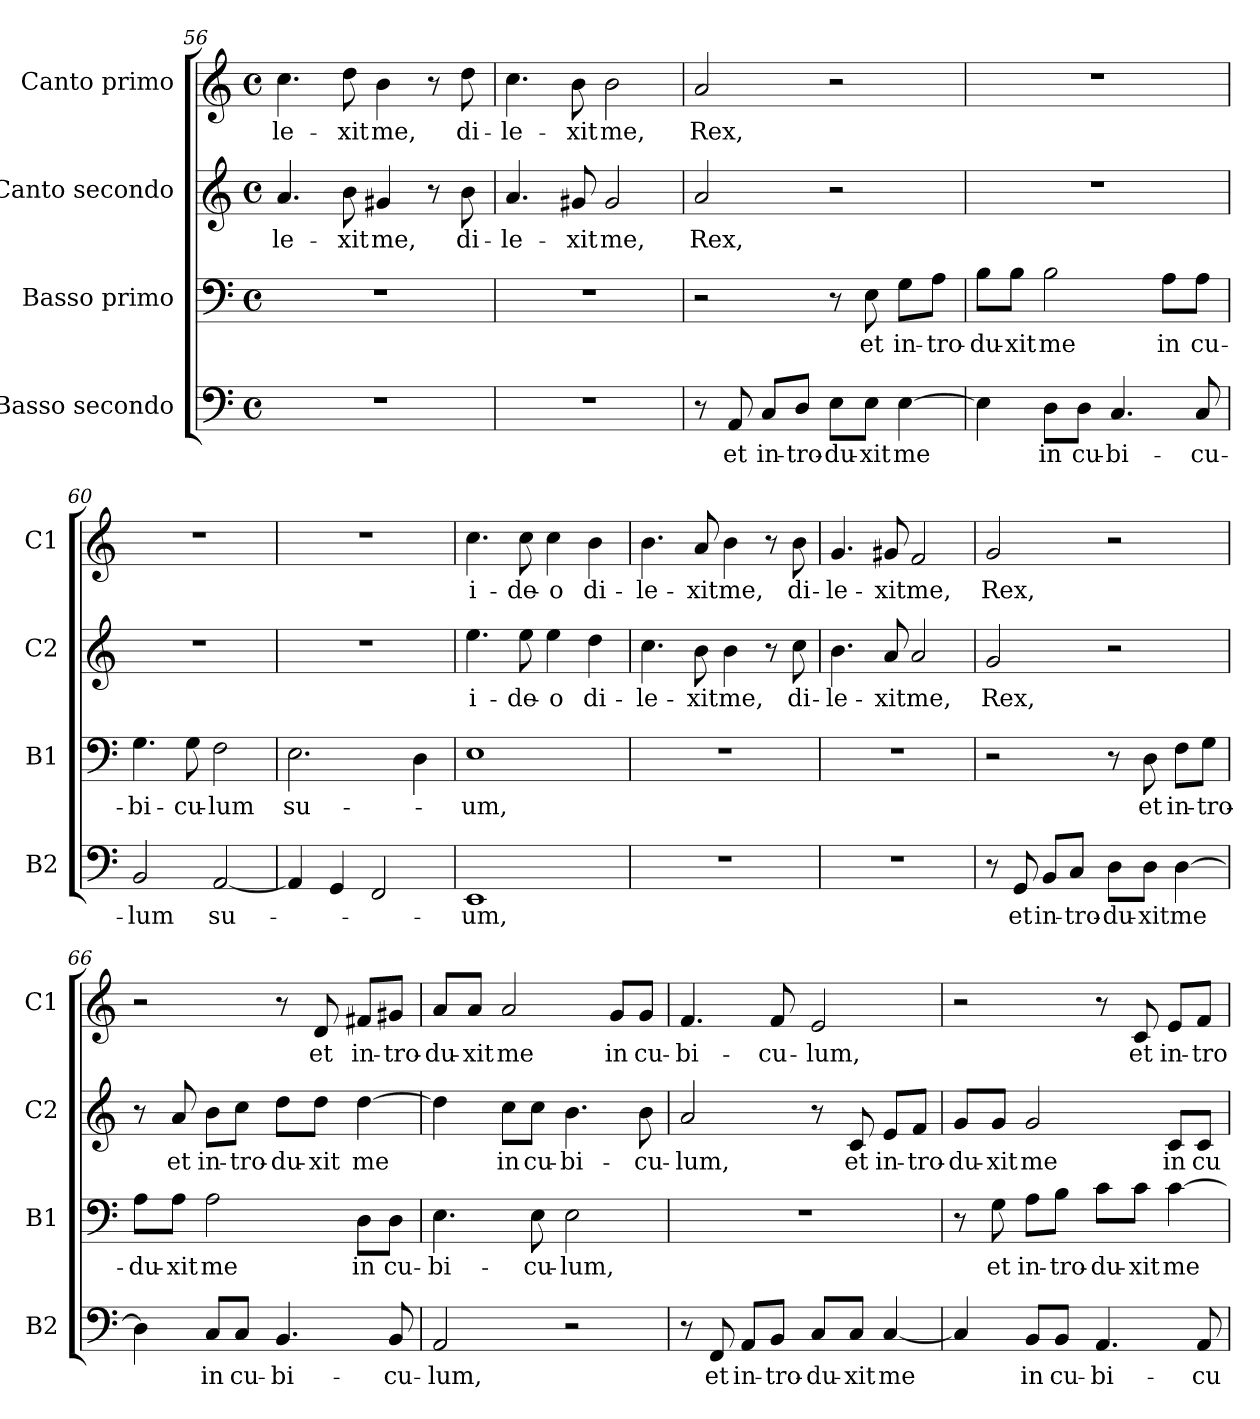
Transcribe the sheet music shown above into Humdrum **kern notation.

**kern	**text	**kern	**text	**kern	**text	**kern	**text
*part4	*part4	*part3	*part3	*part2	*part2	*part1	*part1
*staff4	*staff4	*staff3	*staff3	*staff2	*staff2	*staff1	*staff1
*I"Basso secondo	*	*I"Basso primo	*	*I"Canto secondo	*	*I"Canto primo	*
*I'B2	*	*I'B1	*	*I'C2	*	*I'C1	*
*clefF4	*	*clefF4	*	*clefG2	*	*clefG2	*
*k[]	*	*k[]	*	*k[]	*	*k[]	*
*C:	*	*C:	*	*C:	*	*C:	*
*M4/4	*	*M4/4	*	*M4/4	*	*M4/4	*
*met(c)	*	*met(c)	*	*met(c)	*	*met(c)	*
=56	=56	=56	=56	=56	=56	=56	=56
!	!	!	!	!	!LO:LY:b	!	!LO:LY:b
1r	.	1r	.	4.a/	-le-	4.cc\	-le-
!	!	!	!	!	!LO:LY:b	!	!LO:LY:b
.	.	.	.	8b\	-xit	8dd\	-xit
!	!	!	!	!	!LO:LY:b	!	!LO:LY:b
.	.	.	.	4g#X/	me,	4b\	me,
.	.	.	.	8r	.	8r	.
!	!	!	!	!	!LO:LY:b	!	!LO:LY:b
.	.	.	.	8b\	di-	8dd\	di-
=57	=57	=57	=57	=57	=57	=57	=57
!	!	!	!	!	!LO:LY:b	!	!LO:LY:b
1r	.	1r	.	4.a/	-le-	4.cc\	-le-
!	!	!	!	!	!LO:LY:b	!	!LO:LY:b
.	.	.	.	8g#X/	-xit	8b\	-xit
!	!	!	!	!	!LO:LY:b	!	!LO:LY:b
.	.	.	.	2g#/	me,	2b\	me,
!!LO:LB:g=z
=58	=58	=58	=58	=58	=58	=58	=58
!	!	!	!	!	!LO:LY:b	!	!LO:LY:b
8r	.	2r	.	2a/	Rex,	2a/	Rex,
!	!LO:LY:b	!	!	!	!	!	!
8AA/	et	.	.	.	.	.	.
!	!LO:LY:b	!	!	!	!	!	!
8C/L	in-	.	.	.	.	.	.
!	!LO:LY:b	!	!	!	!	!	!
8D/J	-tro-	.	.	.	.	.	.
!	!LO:LY:b	!	!	!	!	!	!
8E\L	-du-	8r	.	2r	.	2r	.
!	!LO:LY:b	!	!LO:LY:b	!	!	!	!
8E\J	-xit	8E\	et	.	.	.	.
!	!LO:LY:b	!	!LO:LY:b	!	!	!	!
[4E\	me	8G\L	in-	.	.	.	.
!	!	!	!LO:LY:b	!	!	!	!
.	.	8A\J	-tro-	.	.	.	.
=59	=59	=59	=59	=59	=59	=59	=59
!	!	!	!LO:LY:b	!	!	!	!
4E\]	.	8B\L	-du-	1r	.	1r	.
!	!	!	!LO:LY:b	!	!	!	!
.	.	8B\J	-xit	.	.	.	.
!	!LO:LY:b	!	!LO:LY:b	!	!	!	!
8D\L	in	2B\	me	.	.	.	.
!	!LO:LY:b	!	!	!	!	!	!
8D\J	cu-	.	.	.	.	.	.
!	!LO:LY:b	!	!	!	!	!	!
4.C/	-bi-	.	.	.	.	.	.
!	!	!	!LO:LY:b	!	!	!	!
.	.	8A\L	in	.	.	.	.
!	!LO:LY:b	!	!LO:LY:b	!	!	!	!
8C/	-cu-	8A\J	cu-	.	.	.	.
=60	=60	=60	=60	=60	=60	=60	=60
!	!LO:LY:b	!	!LO:LY:b	!	!	!	!
2BB/	-lum	4.G\	-bi-	1r	.	1r	.
!	!	!	!LO:LY:b	!	!	!	!
.	.	8G\	-cu-	.	.	.	.
!	!LO:LY:b	!	!LO:LY:b	!	!	!	!
[2AA/	su-	2F\	-lum	.	.	.	.
=61	=61	=61	=61	=61	=61	=61	=61
!	!	!	!LO:LY:b	!	!	!	!
4AA/]	.	2.E\	su-	1r	.	1r	.
4GG/	.	.	.	.	.	.	.
2FF/	.	.	.	.	.	.	.
.	.	4D\	.	.	.	.	.
=62	=62	=62	=62	=62	=62	=62	=62
!	!LO:LY:b	!	!LO:LY:b	!	!LO:LY:b	!	!LO:LY:b
1EE	-um,	1E	-um,	4.ee\	i-	4.cc\	i-
!	!	!	!	!	!LO:LY:b	!	!LO:LY:b
.	.	.	.	8ee\	-de-	8cc\	-de-
!	!	!	!	!	!LO:LY:b	!	!LO:LY:b
.	.	.	.	4ee\	-o	4cc\	-o
!	!	!	!	!	!LO:LY:b	!	!LO:LY:b
.	.	.	.	4dd\	di-	4b\	di-
=63	=63	=63	=63	=63	=63	=63	=63
!	!	!	!	!	!LO:LY:b	!	!LO:LY:b
1r	.	1r	.	4.cc\	-le-	4.b\	-le-
!	!	!	!	!	!LO:LY:b	!	!LO:LY:b
.	.	.	.	8b\	-xit	8a/	-xit
!	!	!	!	!	!LO:LY:b	!	!LO:LY:b
.	.	.	.	4b\	me,	4b\	me,
.	.	.	.	8r	.	8r	.
!	!	!	!	!	!LO:LY:b	!	!LO:LY:b
.	.	.	.	8cc\	di-	8b\	di-
=64	=64	=64	=64	=64	=64	=64	=64
!	!	!	!	!	!LO:LY:b	!	!LO:LY:b
1r	.	1r	.	4.b\	-le-	4.g/	-le-
!	!	!	!	!	!LO:LY:b	!	!LO:LY:b
.	.	.	.	8a/	-xit	8g#X/	-xit
!	!	!	!	!	!LO:LY:b	!	!LO:LY:b
.	.	.	.	2a/	me,	2f/	me,
!!LO:PB:g=z
=65	=65	=65	=65	=65	=65	=65	=65
!	!	!	!	!	!LO:LY:b	!	!LO:LY:b
8r	.	2r	.	2g/	Rex,	2g/	Rex,
!	!LO:LY:b	!	!	!	!	!	!
8GG/	et	.	.	.	.	.	.
!	!LO:LY:b	!	!	!	!	!	!
8BB/L	in-	.	.	.	.	.	.
!	!LO:LY:b	!	!	!	!	!	!
8C/J	-tro-	.	.	.	.	.	.
!	!LO:LY:b	!	!	!	!	!	!
8D\L	-du-	8r	.	2r	.	2r	.
!	!LO:LY:b	!	!LO:LY:b	!	!	!	!
8D\J	-xit	8D\	et	.	.	.	.
!	!LO:LY:b	!	!LO:LY:b	!	!	!	!
[4D\	me	8F\L	in-	.	.	.	.
!	!	!	!LO:LY:b	!	!	!	!
.	.	8G\J	-tro-	.	.	.	.
=66	=66	=66	=66	=66	=66	=66	=66
!	!	!	!LO:LY:b	!	!	!	!
4D\]	.	8A\L	-du-	8r	.	2r	.
!	!	!	!LO:LY:b	!	!LO:LY:b	!	!
.	.	8A\J	-xit	8a/	et	.	.
!	!LO:LY:b	!	!LO:LY:b	!	!LO:LY:b	!	!
8C/L	in	2A\	me	8b\L	in-	.	.
!	!LO:LY:b	!	!	!	!LO:LY:b	!	!
8C/J	cu-	.	.	8cc\J	-tro-	.	.
!	!LO:LY:b	!	!	!	!LO:LY:b	!	!
4.BB/	-bi-	.	.	8dd\L	-du-	8r	.
!	!	!	!	!	!LO:LY:b	!	!LO:LY:b
.	.	.	.	8dd\J	-xit	8d/	et
!	!	!	!LO:LY:b	!	!LO:LY:b	!	!LO:LY:b
.	.	8D\L	in	[4dd\	me	8f#X/L	in-
!	!LO:LY:b	!	!LO:LY:b	!	!	!	!LO:LY:b
8BB/	-cu-	8D\J	cu-	.	.	8g#X/J	-tro-
=67	=67	=67	=67	=67	=67	=67	=67
!	!LO:LY:b	!	!LO:LY:b	!	!	!	!LO:LY:b
2AA/	-lum,	4.E\	-bi-	4dd\]	.	8a/L	-du-
!	!	!	!	!	!	!	!LO:LY:b
.	.	.	.	.	.	8a/J	-xit
!	!	!	!	!	!LO:LY:b	!	!LO:LY:b
.	.	.	.	8cc\L	in	2a/	me
!	!	!	!LO:LY:b	!	!LO:LY:b	!	!
.	.	8E\	-cu-	8cc\J	cu-	.	.
!	!	!	!LO:LY:b	!	!LO:LY:b	!	!
2r	.	2E\	-lum,	4.b\	-bi-	.	.
!	!	!	!	!	!	!	!LO:LY:b
.	.	.	.	.	.	8g/L	in
!	!	!	!	!	!LO:LY:b	!	!LO:LY:b
.	.	.	.	8b\	-cu-	8g/J	cu-
=68	=68	=68	=68	=68	=68	=68	=68
!	!	!	!	!	!LO:LY:b	!	!LO:LY:b
8r	.	1r	.	2a/	-lum,	4.f/	-bi-
!	!LO:LY:b	!	!	!	!	!	!
8FF/	et	.	.	.	.	.	.
!	!LO:LY:b	!	!	!	!	!	!
8AA/L	in-	.	.	.	.	.	.
!	!LO:LY:b	!	!	!	!	!	!LO:LY:b
8BB/J	-tro-	.	.	.	.	8f/	-cu-
!	!LO:LY:b	!	!	!	!	!	!LO:LY:b
8C/L	-du-	.	.	8r	.	2e/	-lum,
!	!LO:LY:b	!	!	!	!LO:LY:b	!	!
8C/J	-xit	.	.	8c/	et	.	.
!	!LO:LY:b	!	!	!	!LO:LY:b	!	!
[4C/	me	.	.	8e/L	in-	.	.
!	!	!	!	!	!LO:LY:b	!	!
.	.	.	.	8f/J	-tro-	.	.
=69	=69	=69	=69	=69	=69	=69	=69
!	!	!	!	!	!LO:LY:b	!	!
4C/]	.	8r	.	8g/L	-du-	2r	.
!	!	!	!LO:LY:b	!	!LO:LY:b	!	!
.	.	8G\	et	8g/J	-xit	.	.
!	!LO:LY:b	!	!LO:LY:b	!	!LO:LY:b	!	!
8BB/L	in	8A\L	in-	2g/	me	.	.
!	!LO:LY:b	!	!LO:LY:b	!	!	!	!
8BB/J	cu-	8B\J	-tro-	.	.	.	.
!	!LO:LY:b	!	!LO:LY:b	!	!	!	!
4.AA/	-bi-	8c\L	-du-	.	.	8r	.
!	!	!	!LO:LY:b	!	!	!	!LO:LY:b
.	.	8c\J	-xit	.	.	8c/	et
!	!	!	!LO:LY:b	!	!LO:LY:b	!	!LO:LY:b
.	.	[4c\	me	8c/L	in	8e/L	in-
!	!LO:LY:b	!	!	!	!LO:LY:b	!	!LO:LY:b
8AA/	-cu-	.	.	8c/J	cu-	8f/J	-tro-
=	=	=	=	=	=	=	=
*-	*-	*-	*-	*-	*-	*-	*-
